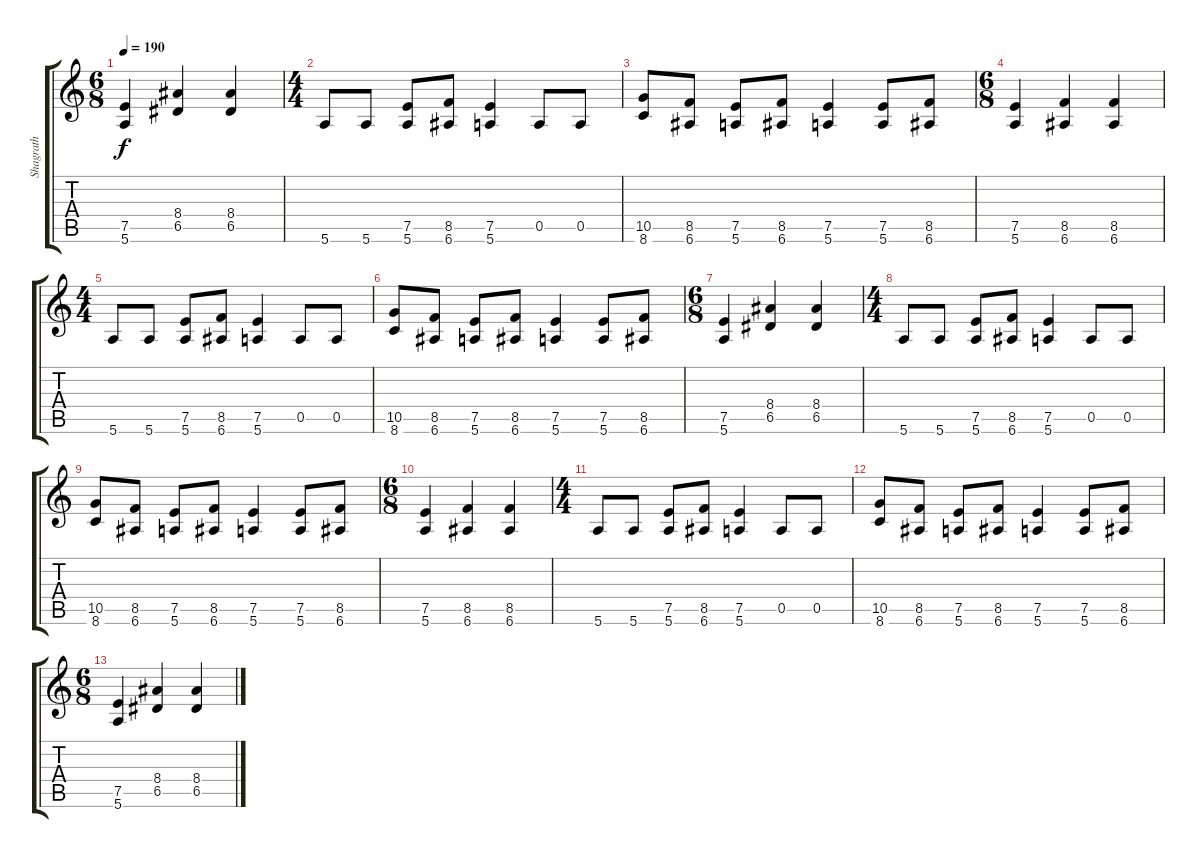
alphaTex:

\track ("Shagrath" "Shagrath") {instrument distortionguitar}
\staff {score tabs}
\tuning (E4 B3 G3 D3 A2 E2) {hide}
\ts (6 8)
\tempo 190
\clef g2
\ks c
(7.5 5.6).4{dy f} (8.4 6.5).4 (8.4 6.5).4 |
\ts (4 4)
5.6.8 5.6.8 (7.5 5.6).8 (8.5 6.6).8 (7.5 5.6).4 0.5.8 0.5.8 |
(10.5 8.6).8 (8.5 6.6).8 (7.5 5.6).8 (8.5 6.6).8 (7.5 5.6).4 (7.5 5.6).8 (8.5 6.6).8 |
\ts (6 8)
(7.5 5.6).4 (8.5 6.6).4 (8.5 6.6).4 |
\ts (4 4)
5.6.8 5.6.8 (7.5 5.6).8 (8.5 6.6).8 (7.5 5.6).4 0.5.8 0.5.8 |
(10.5 8.6).8 (8.5 6.6).8 (7.5 5.6).8 (8.5 6.6).8 (7.5 5.6).4 (7.5 5.6).8 (8.5 6.6).8 |
\ts (6 8)
(7.5 5.6).4 (8.4 6.5).4 (8.4 6.5).4 |
\ts (4 4)
5.6.8 5.6.8 (7.5 5.6).8 (8.5 6.6).8 (7.5 5.6).4 0.5.8 0.5.8 |
(10.5 8.6).8 (8.5 6.6).8 (7.5 5.6).8 (8.5 6.6).8 (7.5 5.6).4 (7.5 5.6).8 (8.5 6.6).8 |
\ts (6 8)
(7.5 5.6).4 (8.5 6.6).4 (8.5 6.6).4 |
\ts (4 4)
5.6.8 5.6.8 (7.5 5.6).8 (8.5 6.6).8 (7.5 5.6).4 0.5.8 0.5.8 |
(10.5 8.6).8 (8.5 6.6).8 (7.5 5.6).8 (8.5 6.6).8 (7.5 5.6).4 (7.5 5.6).8 (8.5 6.6).8 |
\ts (6 8)
(7.5 5.6).4 (8.4 6.5).4 (8.4 6.5).4
